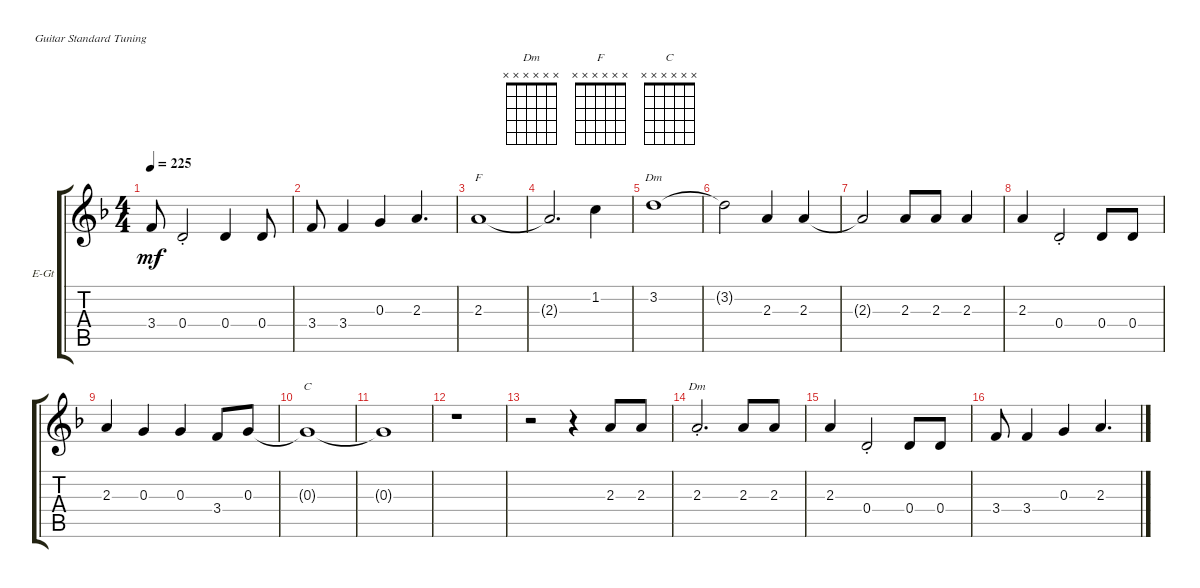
\defaultSystemsLayout 4
\bracketExtendMode groupsimilarinstruments
\firstSystemTrackNameOrientation horizontal
\otherSystemsTrackNameOrientation horizontal
\track ("Paul's Voice" "E-Gt") {instrument electricguitarclean}
\staff {score tabs}
\tuning (E4 B3 G3 D3 A2 E2)
\chord ("Dm" x x x x x x)
\chord ("F" x x x x x x)
\chord ("C" x x x x x x)
\ts (4 4)
\tempo 225
\clef g2
\scale
0.333333
\ks dminor
3.4{t}.8{dy mf} 0.4{st}.2 0.4.4 0.4.8 |
\scale
0.333333 3.4.8 3.4.4 0.3.4 2.3.4{d} |
\scale
0.333333 2.3.1{ch "F"} |
\scale
0.333333 2.3{t}.2{d} 1.2.4 |
\scale
0.333333 3.2.1{ch "Dm"} |
\scale
0.333333 3.2{t}.2 2.3.4 2.3.4 |
\scale
0.333333 2.3{t}.2 2.3.8 2.3.8 2.3.4 |
\scale
0.333333 2.3.4 0.4{st}.2 0.4.8 0.4.8 |
\scale
0.333333 2.3.4 0.3.4 0.3.4 3.4.8 0.3.8 |
\scale
0.333333 0.3{t}.1{ch "C"} |
\scale
0.333333 0.3{t}.1 |
\scale
0.333333 r.1 |
\scale
0.333333 r.2 r.4 2.3.8 2.3.8 |
\scale
0.333333 2.3{st}.2{d ch "Dm"} 2.3.8 2.3.8 |
\scale
0.333333 2.3.4 0.4{st}.2 0.4.8 0.4.8 |
\scale
0.333333 3.4.8 3.4.4 0.3.4 2.3.4{d}
